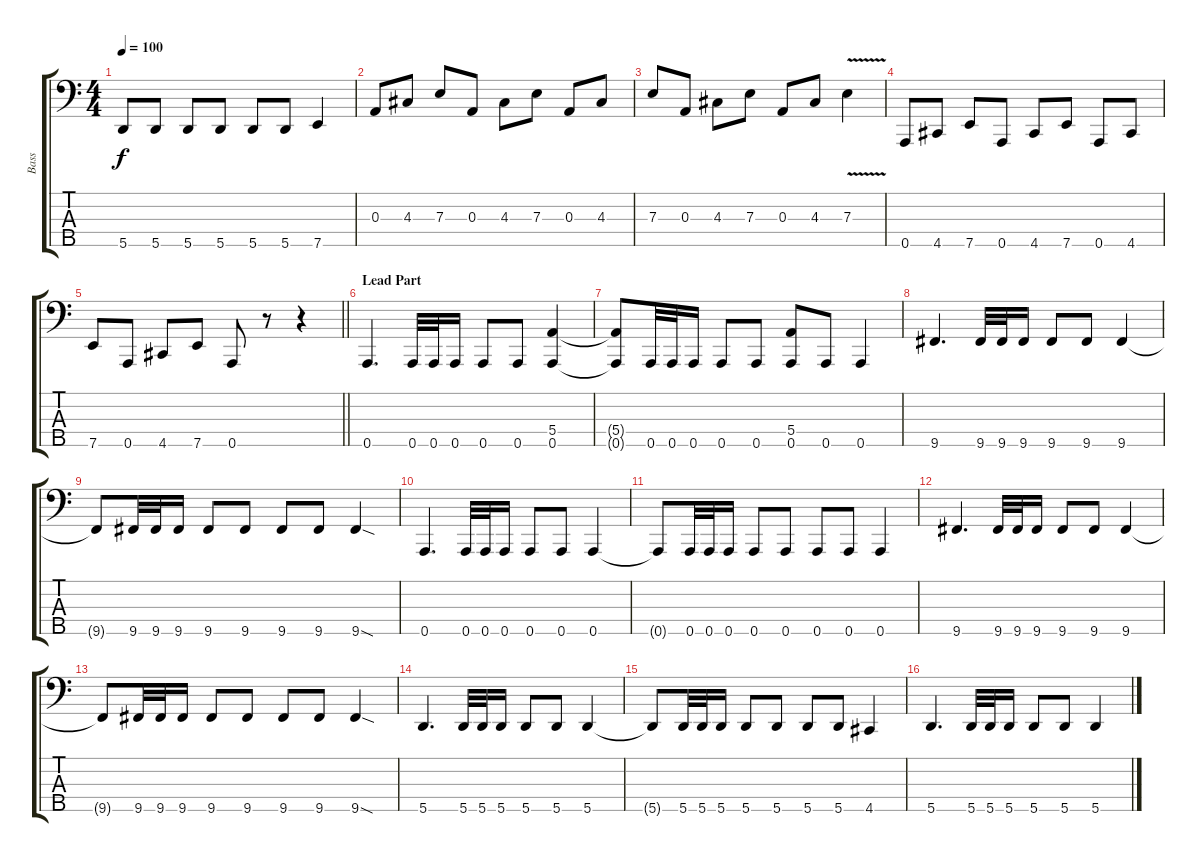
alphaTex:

\track ("Bass" "Bass") {instrument electricbasspick}
\staff {score tabs}
\tuning (A2 E2 A1 E1 A0) {hide}
\ts (4 4)
\tempo 100
\clef f4
\ks c
5.5.8{dy f} 5.5.8 5.5.8 5.5.8 5.5.8 5.5.8 7.5.4 |
0.3.8 4.3.8 7.3.8 0.3.8 4.3.8 7.3.8 0.3.8 4.3.8 |
7.3.8 0.3.8 4.3.8 7.3.8 0.3.8 4.3.8 7.3{v}.4 |
0.5.8 4.5.8 7.5.8 0.5.8 4.5.8 7.5.8 0.5.8 4.5.8 |
\barLineRight lightlight
7.5.8 0.5.8 4.5.8 7.5.8 0.5.8 r.8 r.4 |
\section ("" "Lead Part")
0.5.4{d} 0.5.32 0.5.32 0.5.16 0.5.8 0.5.8 (5.4 0.5).4 |
(5.4{t} 0.5{t}).8 0.5.32 0.5.32 0.5.16 0.5.8 0.5.8 (5.4 0.5).8 0.5.8 0.5.4 |
9.5.4{d} 9.5.32 9.5.32 9.5.16 9.5.8 9.5.8 9.5.4 |
9.5{t}.8 9.5.32 9.5.32 9.5.16 9.5.8 9.5.8 9.5.8 9.5.8 9.5{sod}.4 |
0.5.4{d} 0.5.32 0.5.32 0.5.16 0.5.8 0.5.8 0.5.4 |
0.5{t}.8 0.5.32 0.5.32 0.5.16 0.5.8 0.5.8 0.5.8 0.5.8 0.5.4 |
9.5.4{d} 9.5.32 9.5.32 9.5.16 9.5.8 9.5.8 9.5.4 |
9.5{t}.8 9.5.32 9.5.32 9.5.16 9.5.8 9.5.8 9.5.8 9.5.8 9.5{sod}.4 |
5.5.4{d} 5.5.32 5.5.32 5.5.16 5.5.8 5.5.8 5.5.4 |
5.5{t}.8 5.5.32 5.5.32 5.5.16 5.5.8 5.5.8 5.5.8 5.5.8 4.5.4 |
5.5.4{d} 5.5.32 5.5.32 5.5.16 5.5.8 5.5.8 5.5.4
